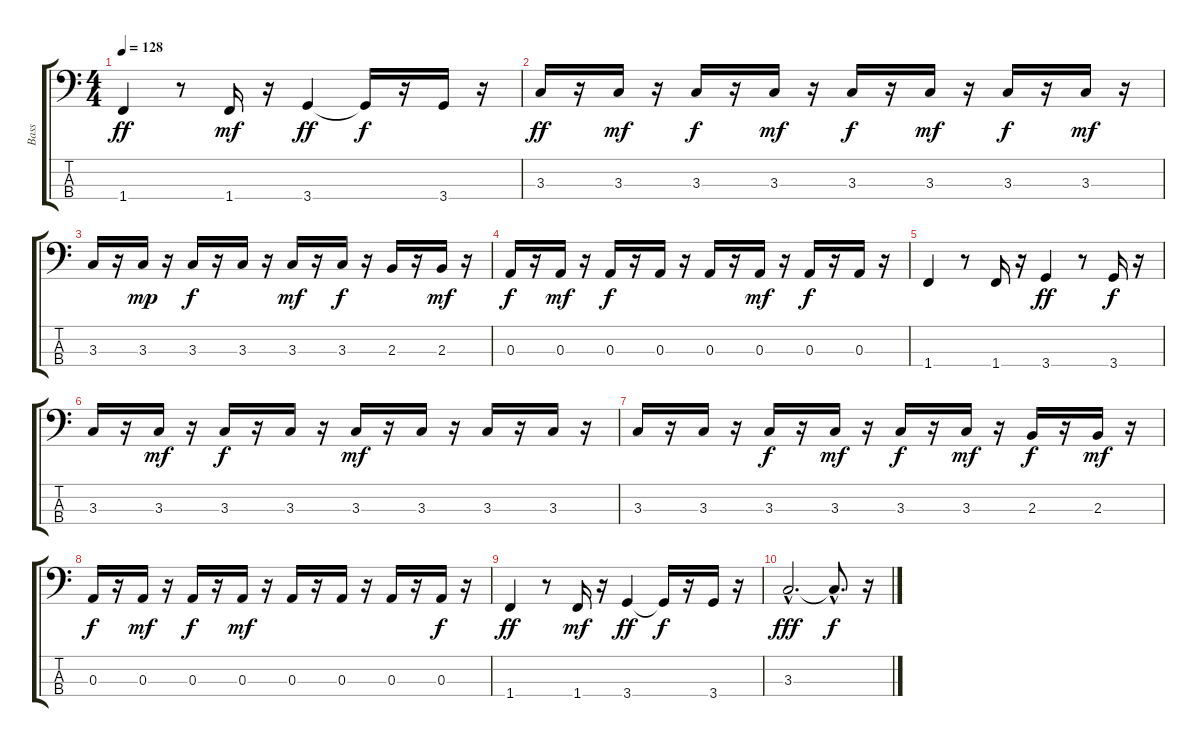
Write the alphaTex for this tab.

\track ("Bass" "Bass") {instrument electricbassfinger}
\staff {score tabs}
\tuning (G2 D2 A1 E1) {hide}
\ts (4 4)
\tempo 128
\clef f4
\ks c
1.4.4{dy ff} r.8 1.4.16{dy mf} r.16 3.4.4{dy ff} 3.4{t}.16{dy f} r.16 3.4.16 r.16 |
3.3.16{dy ff} r.16 3.3.16{dy mf} r.16 3.3.16{dy f} r.16 3.3.16{dy mf} r.16 3.3.16{dy f} r.16 3.3.16{dy mf} r.16 3.3.16{dy f} r.16 3.3.16{dy mf} r.16 |
3.3.16 r.16 3.3.16{dy mp} r.16 3.3.16{dy f} r.16 3.3.16 r.16 3.3.16{dy mf} r.16 3.3.16{dy f} r.16 2.3.16 r.16 2.3.16{dy mf} r.16 |
0.3.16{dy f} r.16 0.3.16{dy mf} r.16 0.3.16{dy f} r.16 0.3.16 r.16 0.3.16 r.16 0.3.16{dy mf} r.16 0.3.16{dy f} r.16 0.3.16 r.16 |
1.4.4 r.8 1.4.16 r.16 3.4.4{dy ff} r.8 3.4.16{dy f} r.16 |
3.3.16 r.16 3.3.16{dy mf} r.16 3.3.16{dy f} r.16 3.3.16 r.16 3.3.16{dy mf} r.16 3.3.16 r.16 3.3.16 r.16 3.3.16 r.16 |
3.3.16 r.16 3.3.16 r.16 3.3.16{dy f} r.16 3.3.16{dy mf} r.16 3.3.16{dy f} r.16 3.3.16{dy mf} r.16 2.3.16{dy f} r.16 2.3.16{dy mf} r.16 |
0.3.16{dy f} r.16 0.3.16{dy mf} r.16 0.3.16{dy f} r.16 0.3.16{dy mf} r.16 0.3.16 r.16 0.3.16 r.16 0.3.16 r.16 0.3.16{dy f} r.16 |
1.4.4{dy ff} r.8 1.4.16{dy mf} r.16 3.4.4{dy ff} 3.4{t}.16{dy f} r.16 3.4.16 r.16 |
3.3{hac}.2{d dy fff} 3.3{hac t}.8{d dy f} r.16
